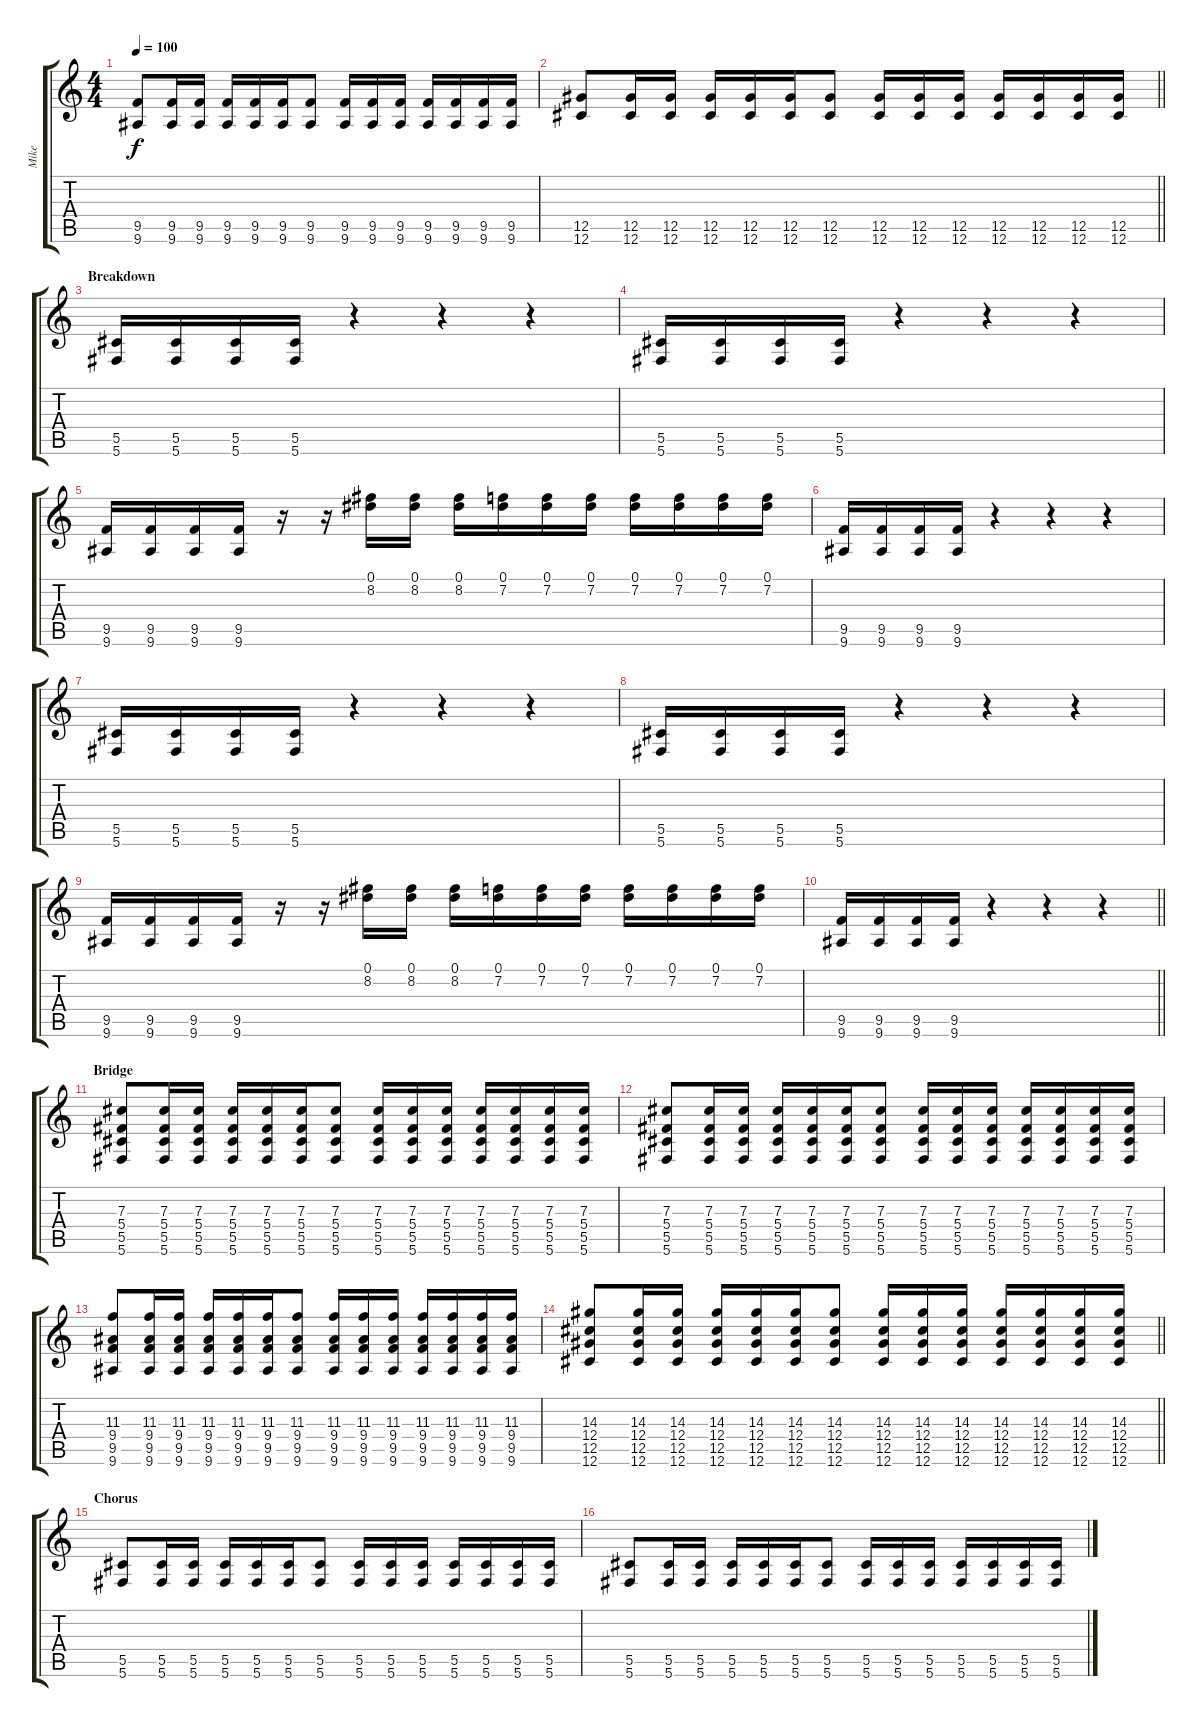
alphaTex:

\track ("Mike" "Mike") {instrument distortionguitar}
\staff {score tabs}
\tuning (Eb4 Bb3 Gb3 Db3 Ab2 Db2) {hide}
\ts (4 4)
\tempo 100
\clef g2
\ks c
(9.5 9.6).8{dy f} (9.5 9.6).16 (9.5 9.6).16 (9.5 9.6).16 (9.5 9.6).16 (9.5 9.6).16 (9.5 9.6).8 (9.5 9.6).16 (9.5 9.6).16 (9.5 9.6).16 (9.5 9.6).16 (9.5 9.6).16 (9.5 9.6).16 (9.5 9.6).16 |
\barLineRight lightlight
(12.5 12.6).8 (12.5 12.6).16 (12.5 12.6).16 (12.5 12.6).16 (12.5 12.6).16 (12.5 12.6).16 (12.5 12.6).8 (12.5 12.6).16 (12.5 12.6).16 (12.5 12.6).16 (12.5 12.6).16 (12.5 12.6).16 (12.5 12.6).16 (12.5 12.6).16 |
\section ("" "Breakdown")
(5.5 5.6).16 (5.5 5.6).16 (5.5 5.6).16 (5.5 5.6).16 r.4 r.4 r.4 |
(5.5 5.6).16 (5.5 5.6).16 (5.5 5.6).16 (5.5 5.6).16 r.4 r.4 r.4 |
(9.5 9.6).16 (9.5 9.6).16 (9.5 9.6).16 (9.5 9.6).16 r.16 r.16 (0.1 8.2).16 (0.1 8.2).16 (0.1 8.2).16 (0.1 7.2).16 (0.1 7.2).16 (0.1 7.2).16 (0.1 7.2).16 (0.1 7.2).16 (0.1 7.2).16 (0.1 7.2).16 |
(9.5 9.6).16 (9.5 9.6).16 (9.5 9.6).16 (9.5 9.6).16 r.4 r.4 r.4 |
(5.5 5.6).16 (5.5 5.6).16 (5.5 5.6).16 (5.5 5.6).16 r.4 r.4 r.4 |
(5.5 5.6).16 (5.5 5.6).16 (5.5 5.6).16 (5.5 5.6).16 r.4 r.4 r.4 |
(9.5 9.6).16 (9.5 9.6).16 (9.5 9.6).16 (9.5 9.6).16 r.16 r.16 (0.1 8.2).16 (0.1 8.2).16 (0.1 8.2).16 (0.1 7.2).16 (0.1 7.2).16 (0.1 7.2).16 (0.1 7.2).16 (0.1 7.2).16 (0.1 7.2).16 (0.1 7.2).16 |
\barLineRight lightlight
(9.5 9.6).16 (9.5 9.6).16 (9.5 9.6).16 (9.5 9.6).16 r.4 r.4 r.4 |
\section ("" "Bridge")
(7.3 5.4 5.5 5.6).8{instrument acousticguitarsteel} (7.3 5.4 5.5 5.6).16 (7.3 5.4 5.5 5.6).16 (7.3 5.4 5.5 5.6).16 (7.3 5.4 5.5 5.6).16 (7.3 5.4 5.5 5.6).16 (7.3 5.4 5.5 5.6).8 (7.3 5.4 5.5 5.6).16 (7.3 5.4 5.5 5.6).16 (7.3 5.4 5.5 5.6).16 (7.3 5.4 5.5 5.6).16 (7.3 5.4 5.5 5.6).16 (7.3 5.4 5.5 5.6).16 (7.3 5.4 5.5 5.6).16 |
(7.3 5.4 5.5 5.6).8 (7.3 5.4 5.5 5.6).16 (7.3 5.4 5.5 5.6).16 (7.3 5.4 5.5 5.6).16 (7.3 5.4 5.5 5.6).16 (7.3 5.4 5.5 5.6).16 (7.3 5.4 5.5 5.6).8 (7.3 5.4 5.5 5.6).16 (7.3 5.4 5.5 5.6).16 (7.3 5.4 5.5 5.6).16 (7.3 5.4 5.5 5.6).16 (7.3 5.4 5.5 5.6).16 (7.3 5.4 5.5 5.6).16 (7.3 5.4 5.5 5.6).16 |
(11.3 9.4 9.5 9.6).8 (11.3 9.4 9.5 9.6).16 (11.3 9.4 9.5 9.6).16 (11.3 9.4 9.5 9.6).16 (11.3 9.4 9.5 9.6).16 (11.3 9.4 9.5 9.6).16 (11.3 9.4 9.5 9.6).8 (11.3 9.4 9.5 9.6).16 (11.3 9.4 9.5 9.6).16 (11.3 9.4 9.5 9.6).16 (11.3 9.4 9.5 9.6).16 (11.3 9.4 9.5 9.6).16 (11.3 9.4 9.5 9.6).16 (11.3 9.4 9.5 9.6).16 |
\barLineRight lightlight
(14.3 12.4 12.5 12.6).8 (14.3 12.4 12.5 12.6).16 (14.3 12.4 12.5 12.6).16 (14.3 12.4 12.5 12.6).16 (14.3 12.4 12.5 12.6).16 (14.3 12.4 12.5 12.6).16 (14.3 12.4 12.5 12.6).8 (14.3 12.4 12.5 12.6).16 (14.3 12.4 12.5 12.6).16 (14.3 12.4 12.5 12.6).16 (14.3 12.4 12.5 12.6).16 (14.3 12.4 12.5 12.6).16 (14.3 12.4 12.5 12.6).16 (14.3 12.4 12.5 12.6).16 |
\section ("" "Chorus")
(5.5 5.6).8{volume 14 instrument distortionguitar} (5.5 5.6).16 (5.5 5.6).16 (5.5 5.6).16 (5.5 5.6).16 (5.5 5.6).16 (5.5 5.6).8 (5.5 5.6).16 (5.5 5.6).16 (5.5 5.6).16 (5.5 5.6).16 (5.5 5.6).16 (5.5 5.6).16 (5.5 5.6).16 |
(5.5 5.6).8 (5.5 5.6).16 (5.5 5.6).16 (5.5 5.6).16 (5.5 5.6).16 (5.5 5.6).16 (5.5 5.6).8 (5.5 5.6).16 (5.5 5.6).16 (5.5 5.6).16 (5.5 5.6).16 (5.5 5.6).16 (5.5 5.6).16 (5.5 5.6).16
